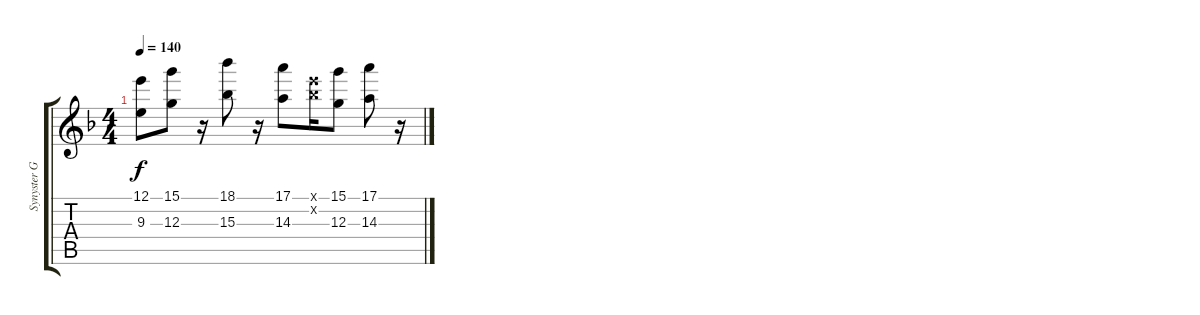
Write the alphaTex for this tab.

\track ("Synyster Gates*" "Synyster G") {instrument distortionguitar}
\staff {score tabs}
\tuning (E4 B3 G3 D3 A2 E2) {hide}
\ts (4 4)
\tempo 140
\clef g2
\ks dminor
(12.1{t} 9.3{t}).8{dy f} (15.1 12.3).8 r.16 (18.1 15.3).8 r.16 (17.1 14.3).8 (12.1{x} 11.2{x}).16 (15.1 12.3).8 (17.1 14.3).8 r.16
